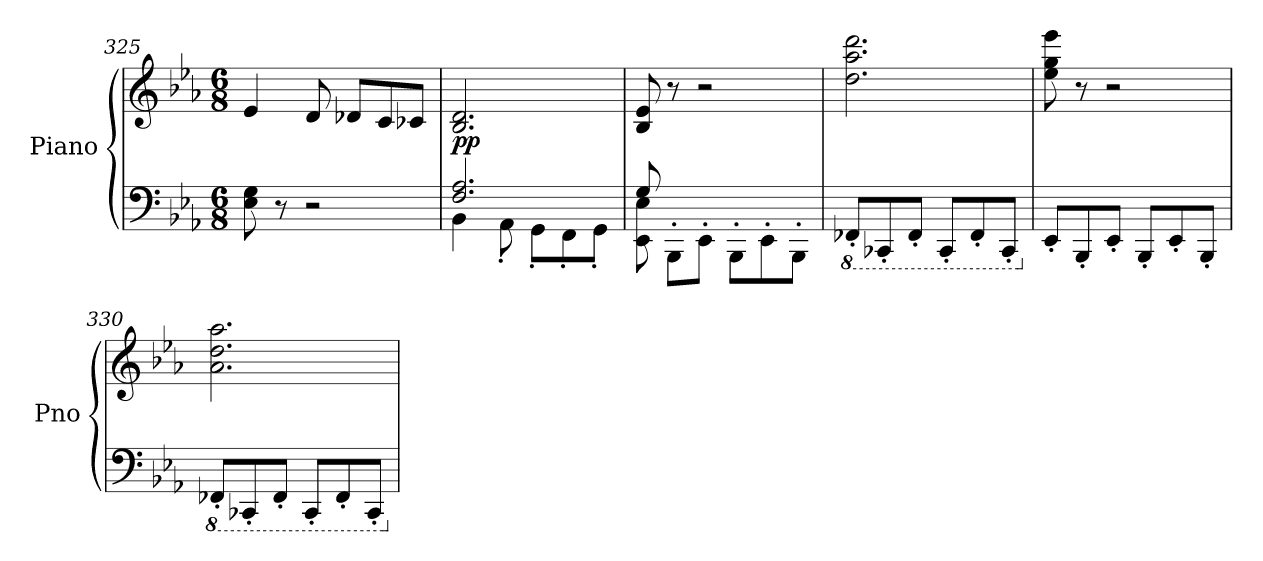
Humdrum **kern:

**kern	**kern	**dynam
*part1	*part1	*part1
*staff2	*staff1	*staff1/2
*I"Piano	*	*
*I'Pno	*	*
*clefF4	*clefG2	*
*k[b-e-a-]	*k[b-e-a-]	*
*M6/8	*M6/8	*
=325	=325	=325
8E-\ 8G\	4e-/	.
8r	.	.
2r	8d/	.
.	8d-X/L	.
.	8c/	.
.	8c-X/J	.
=326	=326	=326
*^	*	*
!	!	!	!LO:DY:a=2
2.F/ 2.A-/	4BB-\	2.B-/ 2.d/	pp
.	8AA-'\	.	.
.	8GG'\L	.	.
.	8FF'\	.	.
.	8GG'\J	.	.
!!LO:LB:g=z
=327	=327	=327	=327
8G/	8EE-\ 8E-\	8B-/ 8e-/	.
8ryy	8BBB-'\L	8r	.
2ryy	8EE-'\J	2r	.
.	8BBB-'\L	.	.
.	8EE-'\	.	.
.	8BBB-'\J	.	.
*v	*v	*	*
=328	=328	=328
*8ba	*	*
8FFF-X'/L	2.dd\ 2.aa-\ 2.ddd\	.
8CCC-X'/	.	.
8FFF-'/J	.	.
8CCC-'/L	.	.
8FFF-'/	.	.
8CCC-'/J	.	.
=329	=329	=329
*X8ba	*	*
8EE-'/L	8ee-\ 8gg\ 8eee-\	.
8BBB-'/	8r	.
8EE-'/J	2r	.
8BBB-'/L	.	.
8EE-'/	.	.
8BBB-'/J	.	.
=330	=330	=330
*8ba	*	*
8FFF-X'/L	2.a-\ 2.dd\ 2.aa-\	.
8CCC-X'/	.	.
8FFF-'/J	.	.
8CCC-'/L	.	.
8FFF-'/	.	.
8CCC-'/J	.	.
*X8ba	*	*
=	=	=
*-	*-	*-
